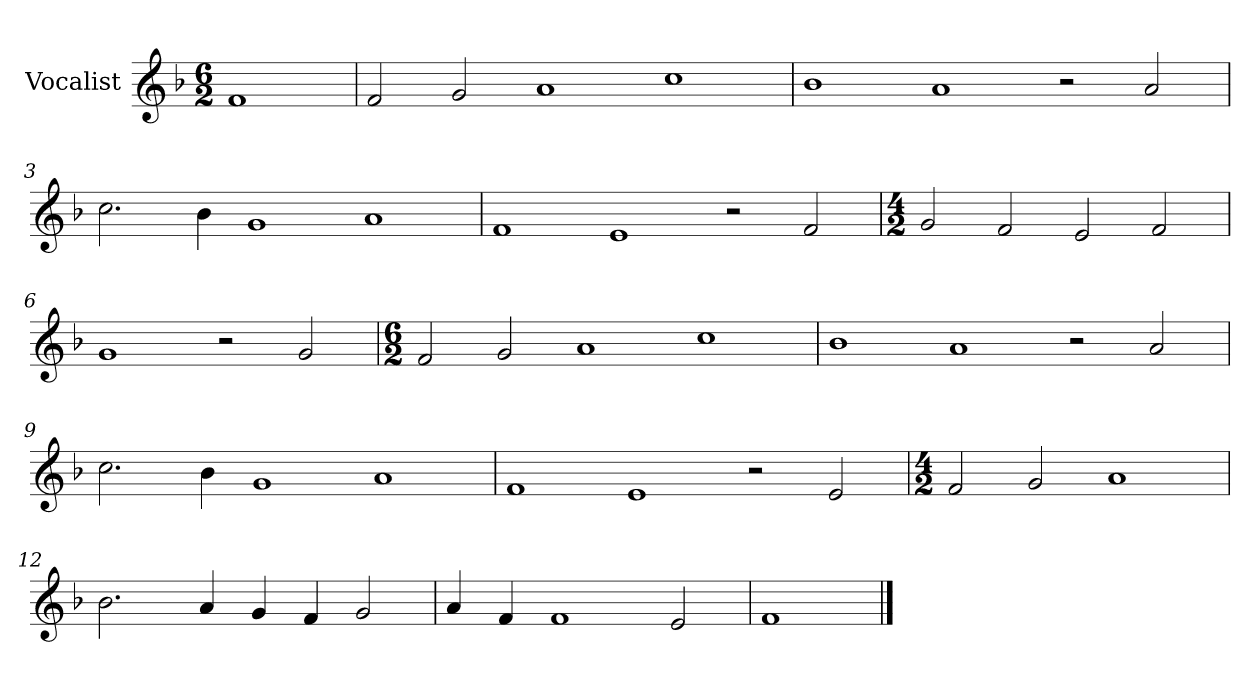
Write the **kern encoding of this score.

**kern
*part1
*staff1
*I"Vocalist
*k[b-]
*F:
*M6/2
=
1f
=1
2f
2g
1a
1cc
=2
1b-
1a
2r
2a
=3
2.cc
4b-
1g
1a
=4
1f
1e
2r
2f
=5
*M4/2
2g
2f
2e
2f
=6
1g
2r
2g
=7
*M6/2
2f
2g
1a
1cc
=8
1b-
1a
2r
2a
=9
2.cc
4b-
1g
1a
=10
1f
1e
2r
2e
=11
*M4/2
2f
2g
1a
=12
2.b-
4a
4g
4f
2g
=13
4a
4f
1f
2e
=14
1f
==
*-
